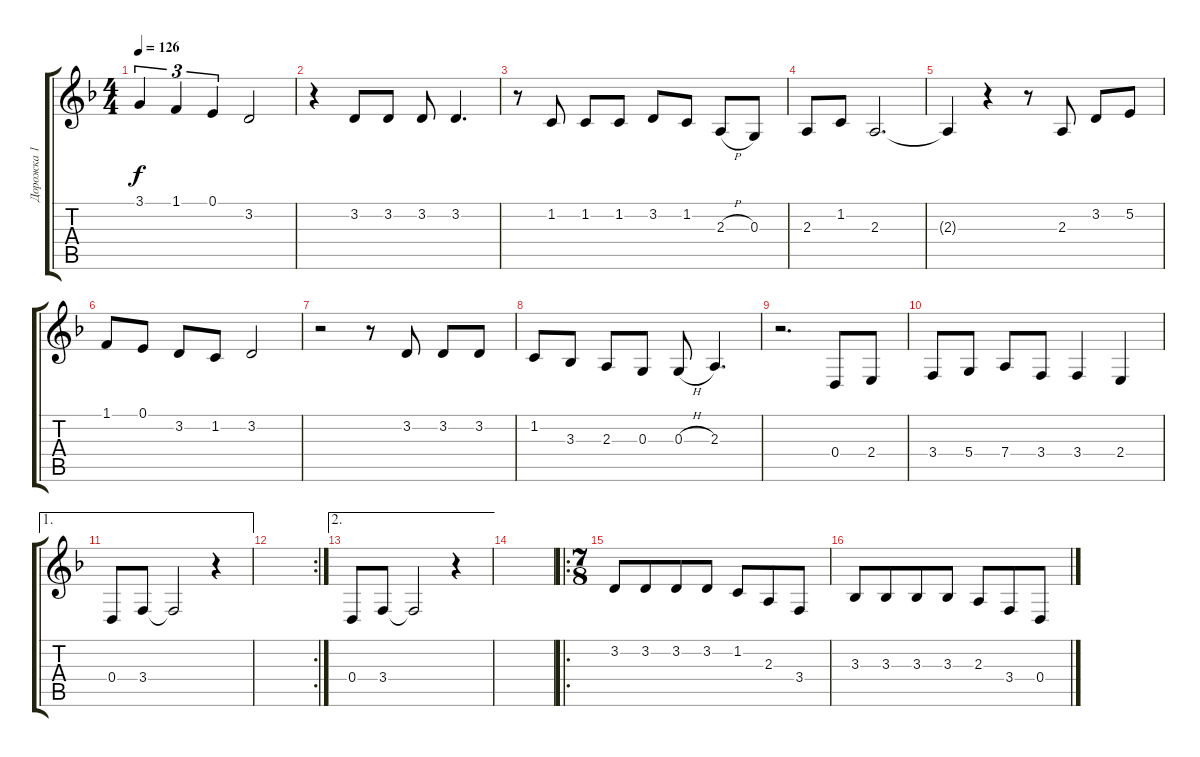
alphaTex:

\track ("Дорожка 1" "Дорожка 1") {instrument stringensemble1}
\staff {score tabs}
\tuning (E4 B3 G3 D3 A2 E2) {hide}
\ts (4 4)
\tempo 126
\clef g2
\ks dminor
3.1.4{tu (3 2) dy f} 1.1.4{tu (3 2)} 0.1.4{tu (3 2)} 3.2.2 |
r.4 3.2.8 3.2.8 3.2.8 3.2.4{d} |
r.8 1.2.8 1.2.8 1.2.8 3.2.8 1.2.8 2.3{h}.8 0.3.8 |
2.3.8 1.2.8 2.3.2{d} |
2.3{t}.4 r.4 r.8 2.3.8 3.2.8 5.2.8 |
1.1.8 0.1.8 3.2.8 1.2.8 3.2.2 |
r.2 r.8 3.2.8 3.2.8 3.2.8 |
1.2.8 3.3.8 2.3.8 0.3.8 0.3{h}.8 2.3.4{d} |
r.2{d} 0.4.8 2.4.8 |
3.4.8 5.4.8 7.4.8 3.4.8 3.4.4 2.4.4 |
\ae 1
0.4.8 3.4.8 3.4{t}.2 r.4 |
\rc 2
|
\ae 2
0.4.8 3.4.8 3.4{t}.2 r.4 |
|
\ro
\ts (7 8)
3.2.8 3.2.8 3.2.8 3.2.8 1.2.8 2.3.8 3.4.8 |
3.3.8 3.3.8 3.3.8 3.3.8 2.3.8 3.4.8 0.4.8
